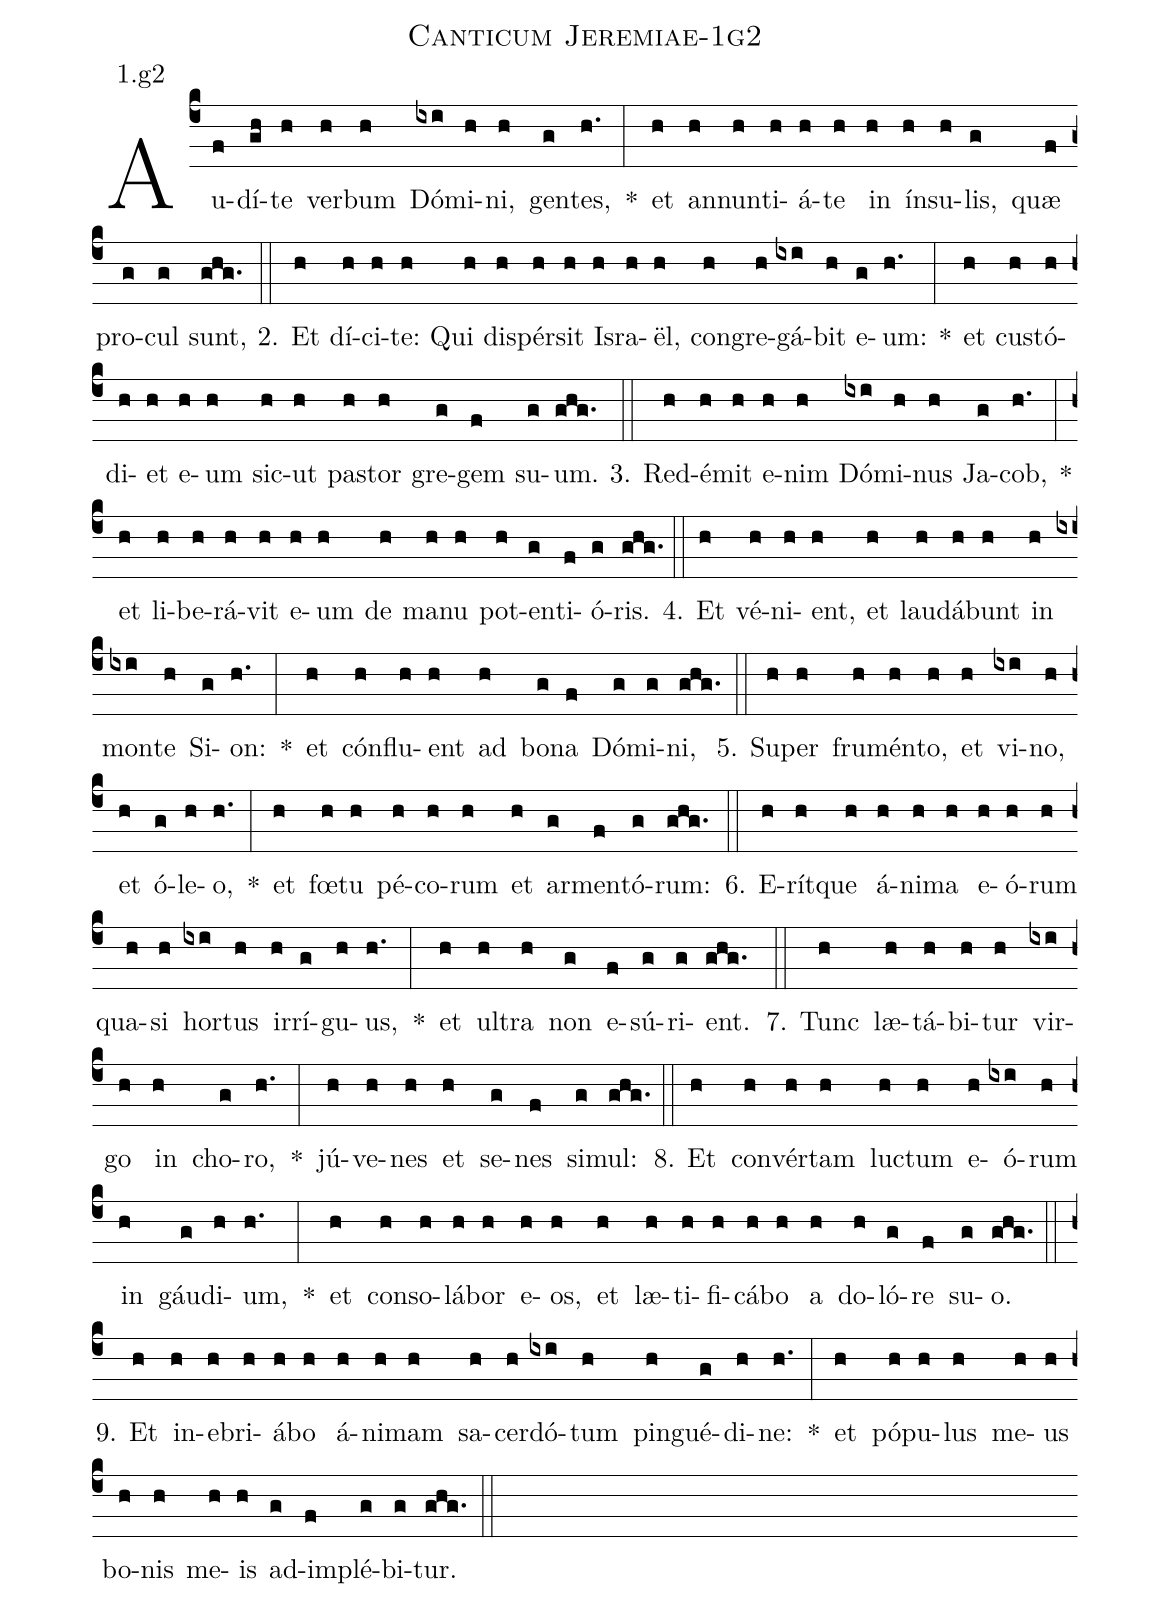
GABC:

name: Canticum Jeremiae-1g2;
annotation: 1.g2;
%%
(c4)Au(f)dí(gh)te(h) ver(h)bum(h) Dó(ixi)mi(h)ni,(h) gen(g)tes,(h.) *(:) et(h) an(h)nun(h)ti(h)á(h)te(h) in(h) ín(h)su(h)lis,(g) quæ(f) pro(g)cul(g) sunt,(ghg.) (::)
2. Et(h) dí(h)ci(h)te:(h) Qui(h) di(h)spér(h)sit(h) Is(h)ra(h)ël,(h) con(h)gre(h)gá(ixi)bit(h) e(g)um:(h.) *(:) et(h) cus(h)tó(h)di(h)et(h) e(h)um(h) sic(h)ut(h) pas(h)tor(h) gre(g)gem(f) su(g)um.(ghg.) (::)
3. Red(h)é(h)mit(h) e(h)nim(h) Dó(ixi)mi(h)nus(h) Ja(g)cob,(h.) *(:) et(h) li(h)be(h)rá(h)vit(h) e(h)um(h) de(h) ma(h)nu(h) pot(h)en(g)ti(f)ó(g)ris.(ghg.) (::)
4. Et(h) vé(h)ni(h)ent,(h) et(h) lau(h)dá(h)bunt(h) in(h) mon(ixi)te(h) Si(g)on:(h.) *(:) et(h) cón(h)flu(h)ent(h) ad(h) bo(g)na(f) Dó(g)mi(g)ni,(ghg.) (::)
5. Su(h)per(h) fru(h)mén(h)to,(h) et(h) vi(ixi)no,(h) et(h) ó(g)le(h)o,(h.) *(:) et(h) fœ(h)tu(h) pé(h)co(h)rum(h) et(h) ar(g)men(f)tó(g)rum:(ghg.) (::)
6. E(h)rít(h)que(h) á(h)ni(h)ma(h) e(h)ó(h)rum(h) qua(h)si(h) hor(ixi)tus(h) ir(h)rí(g)gu(h)us,(h.) *(:) et(h) ul(h)tra(h) non(g) e(f)sú(g)ri(g)ent.(ghg.) (::)
7. Tunc(h) læ(h)tá(h)bi(h)tur(h) vir(ixi)go(h) in(h) cho(g)ro,(h.) *(:) jú(h)ve(h)nes(h) et(h) se(g)nes(f) si(g)mul:(ghg.) (::)
8. Et(h) con(h)vér(h)tam(h) luc(h)tum(h) e(h)ó(ixi)rum(h) in(h) gáu(g)di(h)um,(h.) *(:) et(h) con(h)so(h)lá(h)bor(h) e(h)os,(h) et(h) læ(h)ti(h)fi(h)cá(h)bo(h) a(h) do(h)ló(g)re(f) su(g)o.(ghg.) (::)
9. Et(h) in(h)e(h)bri(h)á(h)bo(h) á(h)ni(h)mam(h) sa(h)cer(h)dó(ixi)tum(h) pin(h)gué(g)di(h)ne:(h.) *(:) et(h) pó(h)pu(h)lus(h) me(h)us(h) bo(h)nis(h) me(h)is(h) ad(g)im(f)plé(g)bi(g)tur.(ghg.) (::)
